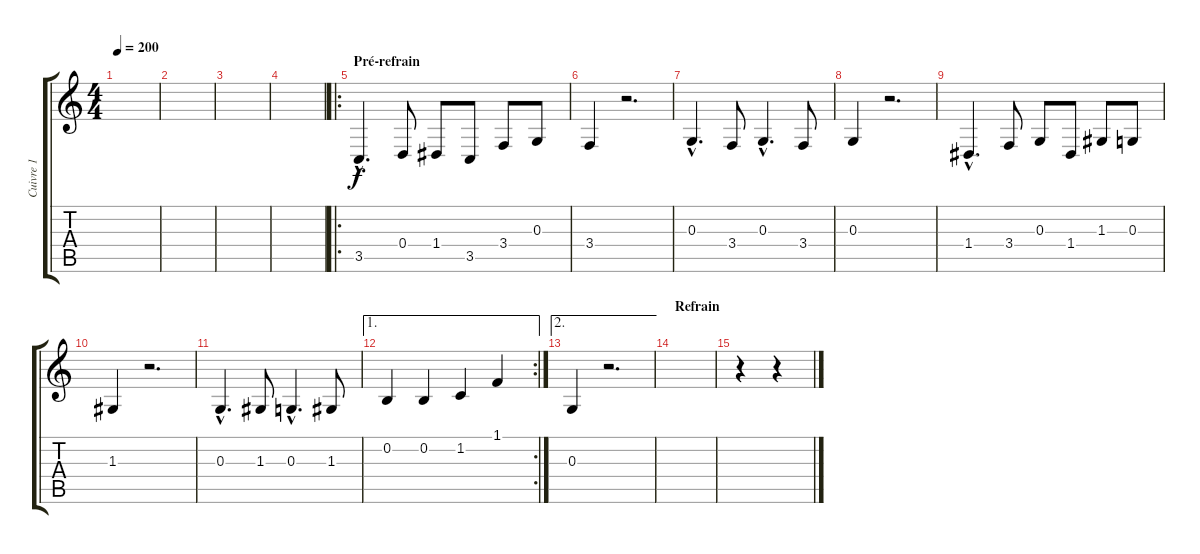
\track ("Cuivre 1" "Cuivre 1") {instrument trombone}
\staff {score tabs}
\tuning (E4 B3 G3 D3 A2 E2) {hide}
\ts (4 4)
\tempo 200
\clef g2
\ks c
|
|
|
|
\ro
\section ("" "Pré-refrain")
3.5{hac}.4{d} 0.4.8 1.4.8 3.5.8 3.4.8 0.3.8 |
3.4.4 r.2{d} |
0.3{hac}.4{d} 3.4.8 0.3{hac}.4{d} 3.4.8 |
0.3.4 r.2{d} |
1.4{hac}.4{d} 3.4.8 0.3.8 1.4.8 1.3.8 0.3.8 |
1.3.4 r.2{d} |
0.3{hac}.4{d} 1.3.8 0.3{hac}.4{d} 1.3.8 |
\ae 1
\rc 2
0.2.4 0.2.4 1.2.4 1.1.4 |
\ae 2
0.3.4 r.2{d} |
\section ("" "Refrain")
|
r.4 r.4
